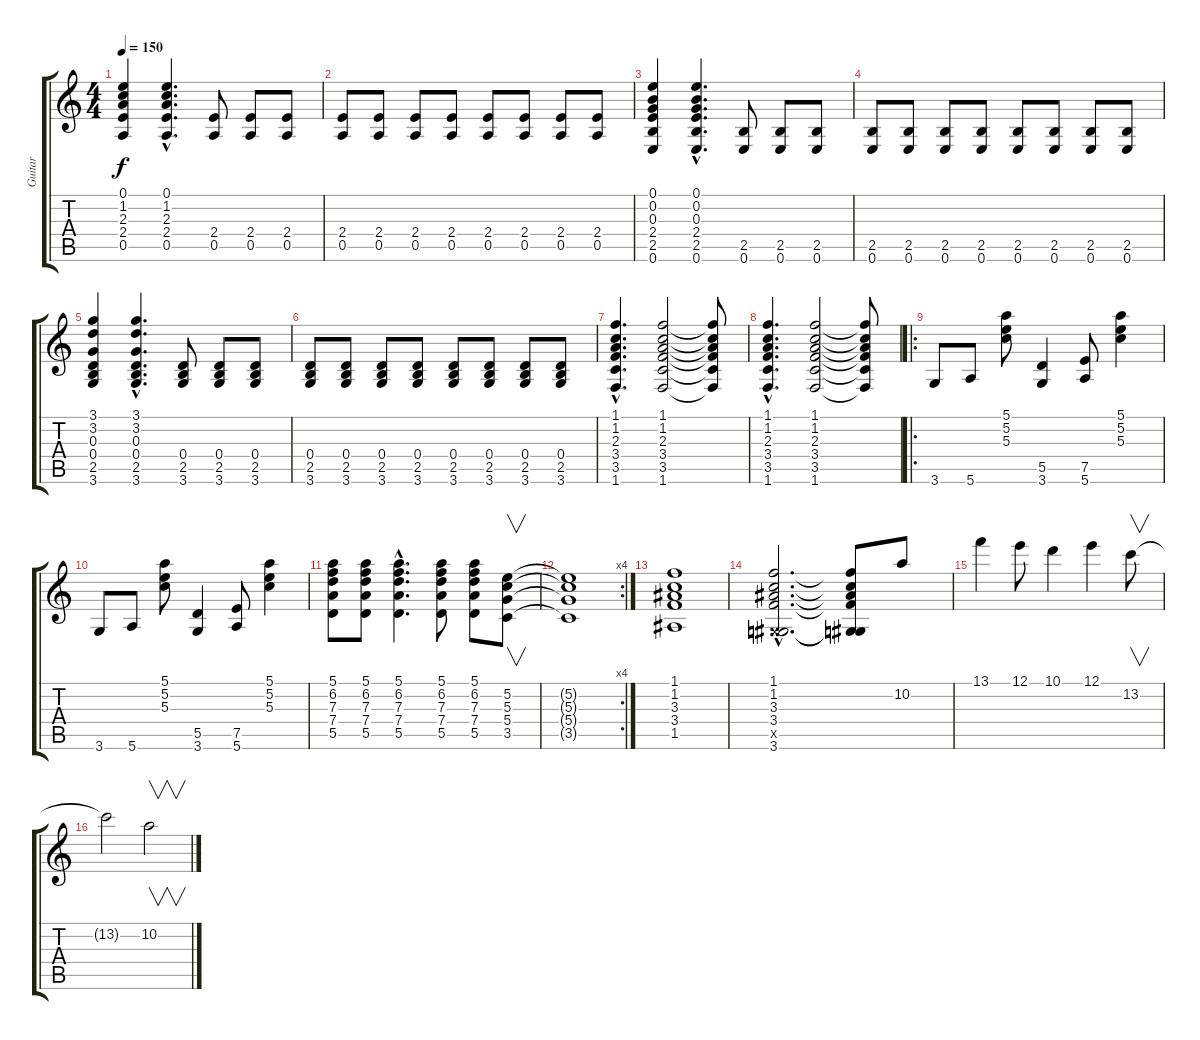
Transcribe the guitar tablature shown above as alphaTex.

\track ("Guitar" "Guitar") {instrument distortionguitar}
\staff {score tabs}
\tuning (E4 B3 G3 D3 A2 E2) {hide}
\ts (4 4)
\tempo 150
\clef g2
\ks c
(0.1 1.2 2.3 2.4 0.5).4{dy f} (0.1{hac} 1.2{hac} 2.3{hac} 2.4{hac} 0.5{hac}).4{d} (2.4 0.5).8 (2.4 0.5).8 (2.4 0.5).8 |
(2.4 0.5).8 (2.4 0.5).8 (2.4 0.5).8 (2.4 0.5).8 (2.4 0.5).8 (2.4 0.5).8 (2.4 0.5).8 (2.4 0.5).8 |
(0.1 0.2 0.3 2.4 2.5 0.6).4 (0.1{hac} 0.2{hac} 0.3{hac} 2.4{hac} 2.5{hac} 0.6{hac}).4{d} (2.5 0.6).8 (2.5 0.6).8 (2.5 0.6).8 |
(2.5 0.6).8 (2.5 0.6).8 (2.5 0.6).8 (2.5 0.6).8 (2.5 0.6).8 (2.5 0.6).8 (2.5 0.6).8 (2.5 0.6).8 |
(3.1 3.2 0.3 0.4 2.5 3.6).4 (3.1{hac} 3.2{hac} 0.3{hac} 0.4{hac} 2.5{hac} 3.6{hac}).4{d} (0.4 2.5 3.6).8 (0.4 2.5 3.6).8 (0.4 2.5 3.6).8 |
(0.4 2.5 3.6).8 (0.4 2.5 3.6).8 (0.4 2.5 3.6).8 (0.4 2.5 3.6).8 (0.4 2.5 3.6).8 (0.4 2.5 3.6).8 (0.4 2.5 3.6).8 (0.4 2.5 3.6).8 |
(1.1{hac} 1.2{hac} 2.3{hac} 3.4{hac} 3.5{hac} 1.6{hac}).4{d} (1.1 1.2 2.3 3.4 3.5 1.6).2 (1.1{t} 1.2{t} 2.3{t} 3.4{t} 3.5{t} 1.6{t}).8 |
(1.1{hac} 1.2{hac} 2.3{hac} 3.4{hac} 3.5{hac} 1.6{hac}).4{d} (1.1 1.2 2.3 3.4 3.5 1.6).2 (1.1{t} 1.2{t} 2.3{t} 3.4{t} 3.5{t} 1.6{t}).8 |
\ro
3.6.8 5.6.8 (5.1 5.2 5.3).8 (5.5 3.6).4 (7.5 5.6).8 (5.1 5.2 5.3).4 |
3.6.8 5.6.8 (5.1 5.2 5.3).8 (5.5 3.6).4 (7.5 5.6).8 (5.1 5.2 5.3).4 |
(5.1 6.2 7.3 7.4 5.5).8 (5.1 6.2 7.3 7.4 5.5).8 (5.1{hac} 6.2{hac} 7.3{hac} 7.4{hac} 5.5{hac}).4{d} (5.1 6.2 7.3 7.4 5.5).8 (5.1 6.2 7.3 7.4 5.5).8 (5.2 5.3 5.4 3.5).8{v} |
\rc 4
(5.2{t} 5.3{t} 5.4{t} 3.5{t}).1 |
(1.1 1.2 3.3 3.4 1.5).1 |
(1.1{hac} 1.2{hac} 3.3{hac} 3.4{hac} -1.5{hac x} 3.6{hac}).2{d} (1.1{t} 1.2{t} 3.3{t} 3.4{t} -1.5{t} 3.6{t}).8 10.2.8 |
13.1.4 12.1.8 10.1.4 12.1.4 13.2.8{v} |
13.2{t}.2 10.2.2{v}
